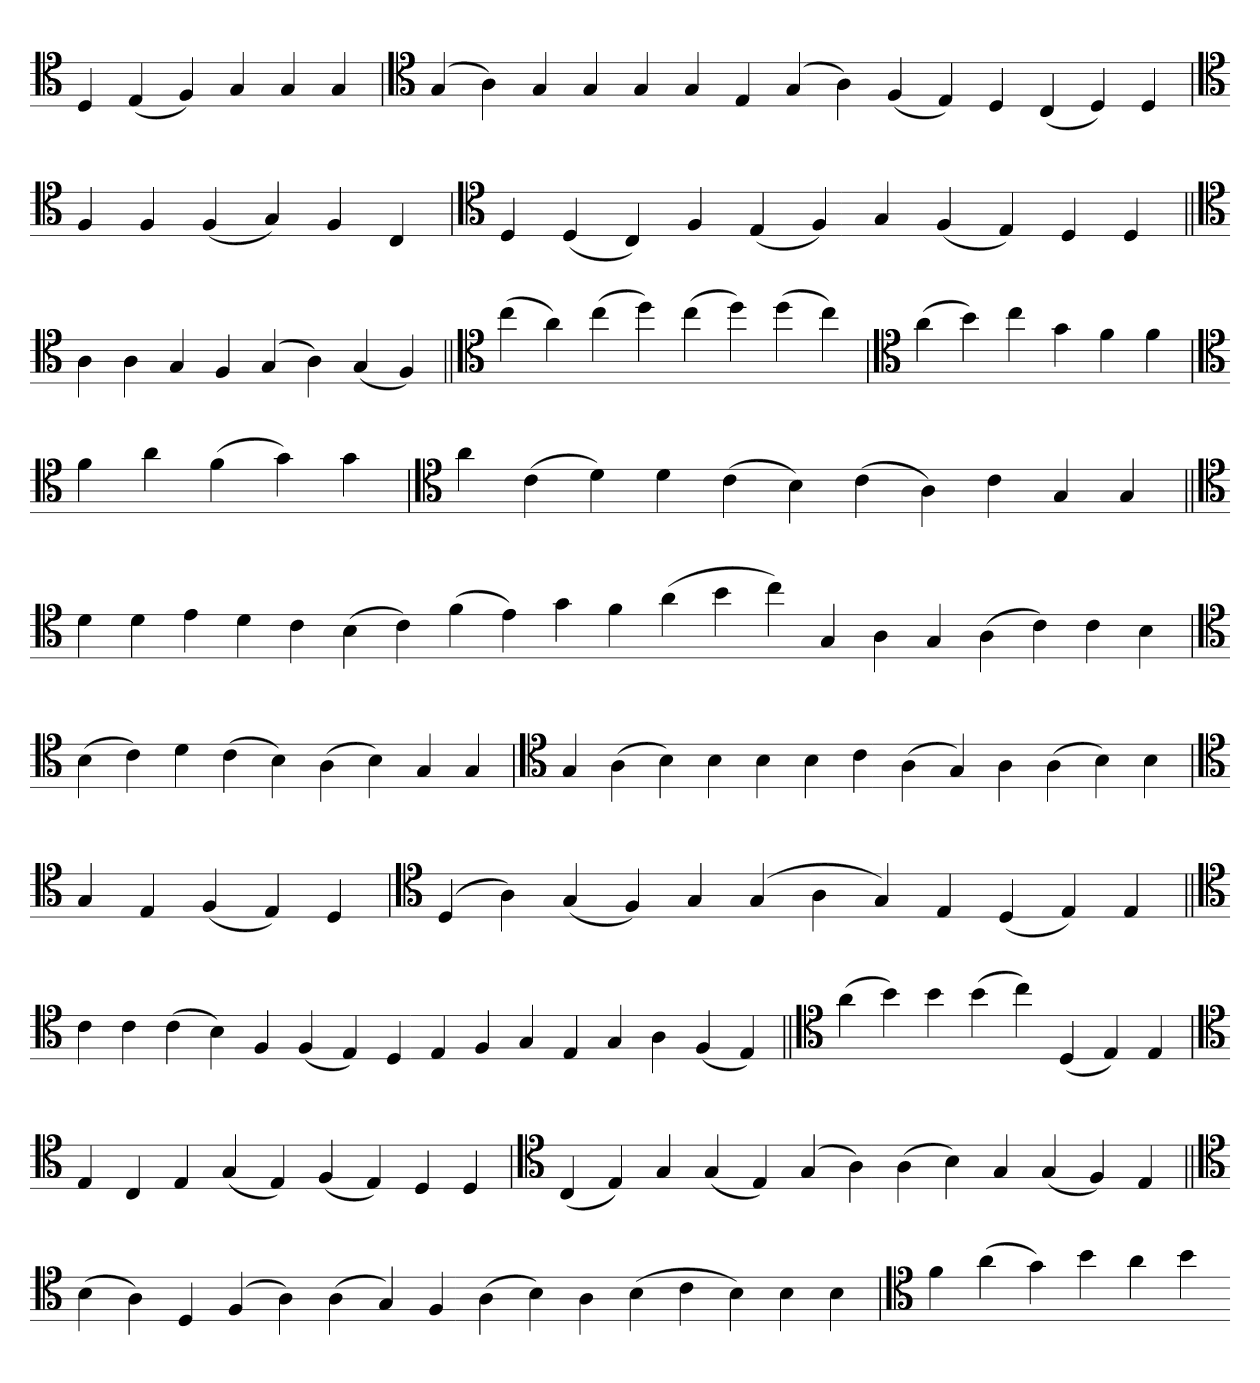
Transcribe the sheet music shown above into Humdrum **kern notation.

**kern
*part1
*staff1
*clefC4
=
4D
(4E
4F)
4G
4G
4G
=`
*clefC4
(4G
4A)
4G
4G
4G
4G
4E
(4G
4A)
(4F
4E)
4D
(4C
4D)
4D
='
*clefC4
4F
4F
(4F
4G)
4F
4C
=`
*clefC4
4D
(4D
4C)
4F
(4E
4F)
4G
(4F
4E)
4D
4D
=||
*clefC4
4A
4A
4G
4F
(4G
4A)
(4G
4F)
=||
*clefC4
(4cc
4a)
(4cc
4dd)
(4cc
4dd)
(4dd
4cc)
=`
*clefC4
(4a
4b)
4cc
4g
4f
4f
='
*clefC4
4f
4a
(4f
4g)
4g
=`
*clefC4
4a
(4c
4d)
4d
(4c
4B)
(4c
4A)
4c
4G
4G
=||
*clefC4
4d
4d
4e
4d
4c
(4B
4c)
(4f
4e)
4g
4f
(4a
4b
4cc)
4G
4A
4G
(4A
4c)
4c
4B
=`
*clefC4
(4B
4c)
4d
(4c
4B)
(4A
4B)
4G
4G
='
*clefC4
4G
(4A
4B)
4B
4B
4B
4c
(4A
4G)
4A
(4A
4B)
4B
=`
*clefC4
4G
4E
(4F
4E)
4D
='
*clefC4
(4D
4A)
(4G
4F)
4G
(4G
4A
4G)
4E
(4D
4E)
4E
=||
*clefC4
4c
4c
(4c
4B)
4F
(4F
4E)
4D
4E
4F
4G
4E
4G
4A
(4F
4E)
=||
*clefC4
(4a
4b)
4b
(4b
4cc)
(4D
4E)
4E
=`
*clefC4
4E
4C
4E
(4G
4E)
(4F
4E)
4D
4D
='
*clefC4
(4C
4E)
4G
(4G
4E)
(4G
4A)
(4A
4B)
4G
(4G
4F)
4E
=||
*clefC4
(4B
4A)
4D
(4F
4A)
(4A
4G)
4F
(4A
4B)
4A
(4B
4c
4B)
4B
4B
=`
*clefC4
4f
(4a
4g)
4b
4a
4b
=-
*-
